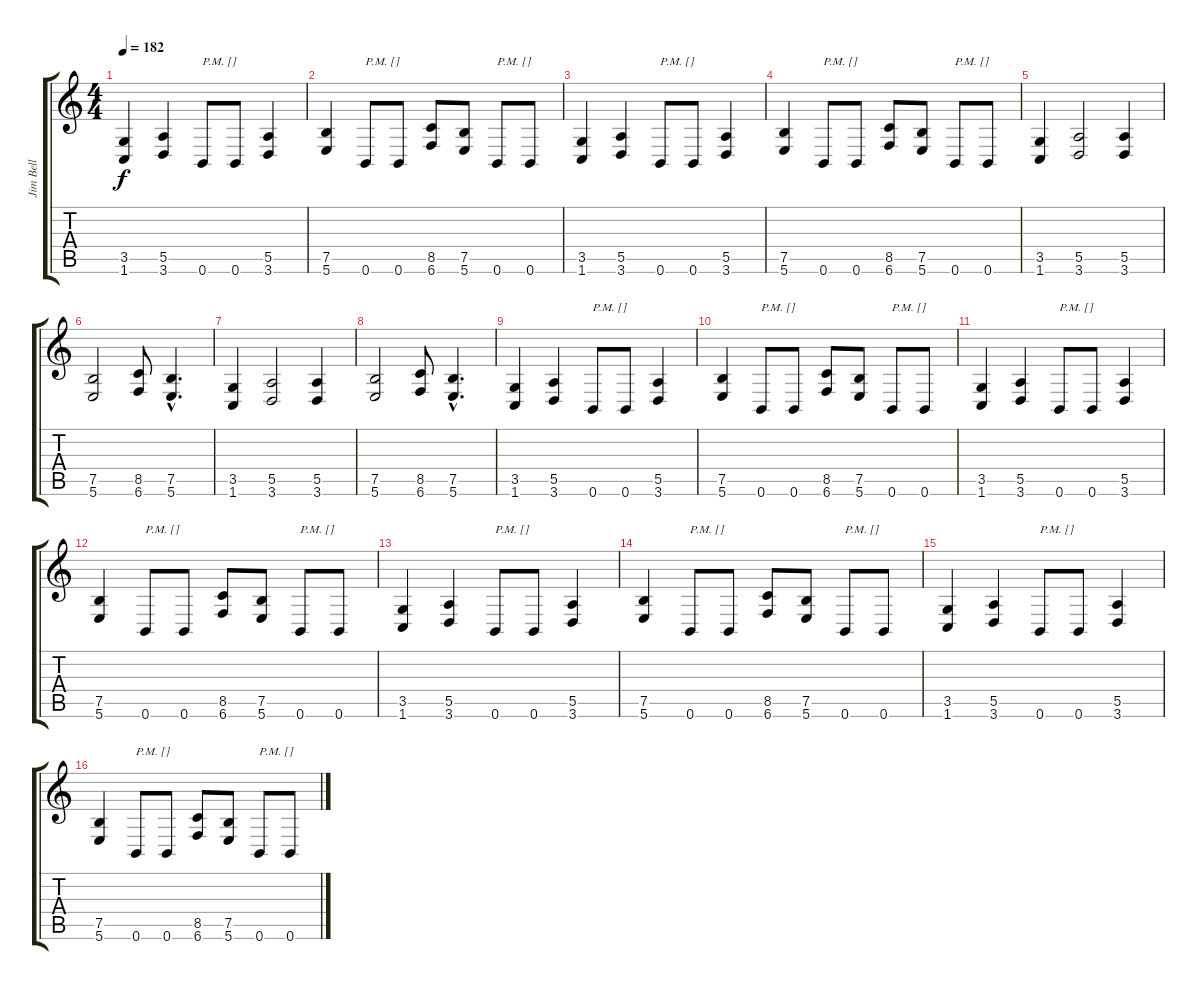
\track ("Jim Bell" "Jim Bell") {instrument overdrivenguitar}
\staff {score tabs}
\tuning (B3 Gb3 D3 A2 E2 B1) {hide}
\ts (4 4)
\tempo 182
\clef g2
\ks c
(3.5 1.6).4{dy f} (5.5 3.6).4 0.6.8{txt "P.M. [] "} 0.6.8 (5.5 3.6).4 |
(7.5 5.6).4 0.6.8{txt "P.M. []"} 0.6.8 (8.5 6.6).8 (7.5 5.6).8 0.6.8{txt "P.M. []"} 0.6.8 |
(3.5 1.6).4 (5.5 3.6).4 0.6.8{txt "P.M. [] "} 0.6.8 (5.5 3.6).4 |
(7.5 5.6).4 0.6.8{txt "P.M. []"} 0.6.8 (8.5 6.6).8 (7.5 5.6).8 0.6.8{txt "P.M. []"} 0.6.8 |
(3.5 1.6).4 (5.5 3.6).2 (5.5 3.6).4 |
(7.5 5.6).2 (8.5 6.6).8 (7.5{hac} 5.6{hac}).4{d} |
(3.5 1.6).4 (5.5 3.6).2 (5.5 3.6).4 |
(7.5 5.6).2 (8.5 6.6).8 (7.5{hac} 5.6{hac}).4{d} |
(3.5 1.6).4 (5.5 3.6).4 0.6.8{txt "P.M. [] "} 0.6.8 (5.5 3.6).4 |
(7.5 5.6).4 0.6.8{txt "P.M. []"} 0.6.8 (8.5 6.6).8 (7.5 5.6).8 0.6.8{txt "P.M. []"} 0.6.8 |
(3.5 1.6).4 (5.5 3.6).4 0.6.8{txt "P.M. [] "} 0.6.8 (5.5 3.6).4 |
(7.5 5.6).4 0.6.8{txt "P.M. []"} 0.6.8 (8.5 6.6).8 (7.5 5.6).8 0.6.8{txt "P.M. []"} 0.6.8 |
(3.5 1.6).4 (5.5 3.6).4 0.6.8{txt "P.M. [] "} 0.6.8 (5.5 3.6).4 |
(7.5 5.6).4 0.6.8{txt "P.M. []"} 0.6.8 (8.5 6.6).8 (7.5 5.6).8 0.6.8{txt "P.M. []"} 0.6.8 |
(3.5 1.6).4 (5.5 3.6).4 0.6.8{txt "P.M. [] "} 0.6.8 (5.5 3.6).4 |
(7.5 5.6).4 0.6.8{txt "P.M. []"} 0.6.8 (8.5 6.6).8 (7.5 5.6).8 0.6.8{txt "P.M. []"} 0.6.8
